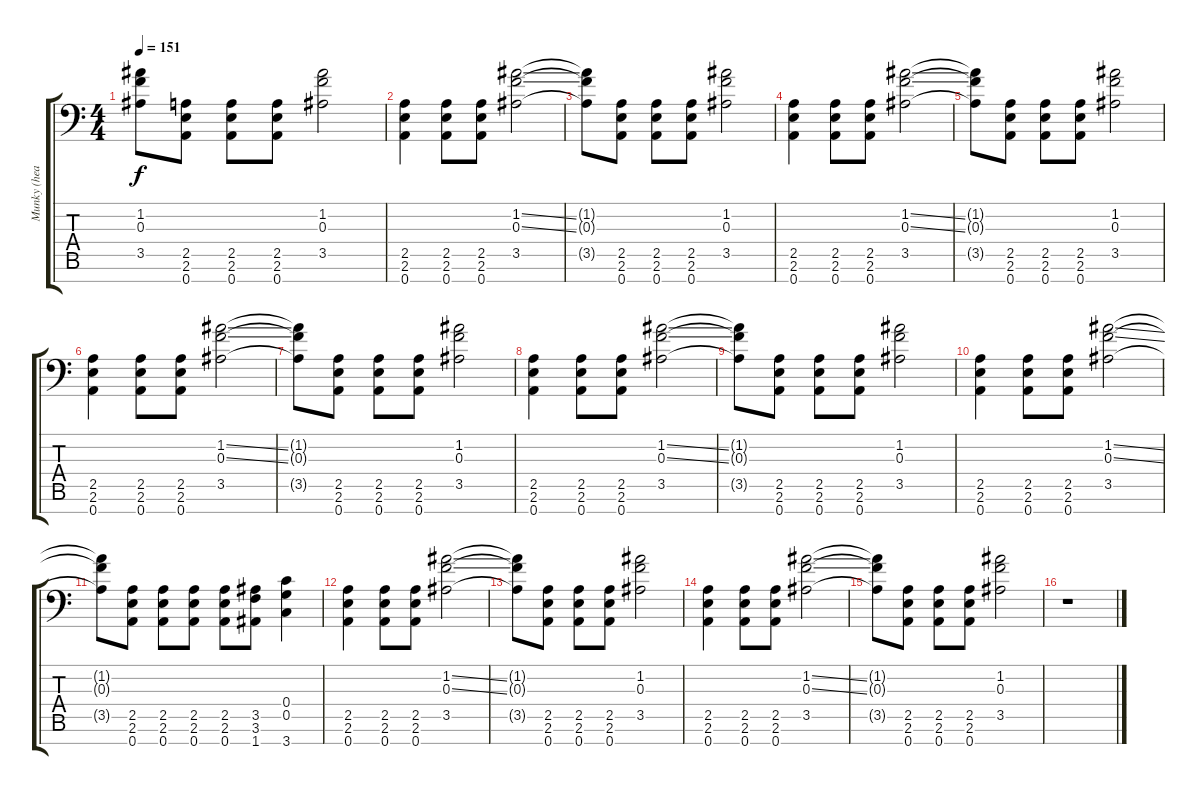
\track ("Munky (heavy dist-rythm)" "Munky (hea") {instrument overdrivenguitar}
\staff {score tabs}
\tuning (D4 A3 F3 C3 G2 D2 A1) {hide}
\ts (4 4)
\tempo 151
\clef f4
\ks c
(1.2{t} 0.3{t} 3.5{t}).8{dy f} (2.5 2.6 0.7).8 (2.5 2.6 0.7).8 (2.5 2.6 0.7).8 (1.2 0.3 3.5).2 |
(2.5 2.6 0.7).4 (2.5 2.6 0.7).8 (2.5 2.6 0.7).8 (1.2{ss} 0.3{ss} 3.5).2 |
(1.2{t} 0.3{t} 3.5{t}).8 (2.5 2.6 0.7).8 (2.5 2.6 0.7).8 (2.5 2.6 0.7).8 (1.2 0.3 3.5).2 |
(2.5 2.6 0.7).4 (2.5 2.6 0.7).8 (2.5 2.6 0.7).8 (1.2{ss} 0.3{ss} 3.5).2 |
(1.2{t} 0.3{t} 3.5{t}).8 (2.5 2.6 0.7).8 (2.5 2.6 0.7).8 (2.5 2.6 0.7).8 (1.2 0.3 3.5).2 |
(2.5 2.6 0.7).4 (2.5 2.6 0.7).8 (2.5 2.6 0.7).8 (1.2{ss} 0.3{ss} 3.5).2 |
(1.2{t} 0.3{t} 3.5{t}).8 (2.5 2.6 0.7).8 (2.5 2.6 0.7).8 (2.5 2.6 0.7).8 (1.2 0.3 3.5).2 |
(2.5 2.6 0.7).4 (2.5 2.6 0.7).8 (2.5 2.6 0.7).8 (1.2{ss} 0.3{ss} 3.5).2 |
(1.2{t} 0.3{t} 3.5{t}).8 (2.5 2.6 0.7).8 (2.5 2.6 0.7).8 (2.5 2.6 0.7).8 (1.2 0.3 3.5).2 |
(2.5 2.6 0.7).4 (2.5 2.6 0.7).8 (2.5 2.6 0.7).8 (1.2{ss} 0.3{ss} 3.5).2 |
(1.2{t} 0.3{t} 3.5{t}).8 (2.5 2.6 0.7).8 (2.5 2.6 0.7).8 (2.5 2.6 0.7).8 (2.5 2.6 0.7).8 (3.5 3.6 1.7).8 (0.4 0.5 3.7).4 |
(2.5 2.6 0.7).4 (2.5 2.6 0.7).8 (2.5 2.6 0.7).8 (1.2{ss} 0.3{ss} 3.5).2 |
(1.2{t} 0.3{t} 3.5{t}).8 (2.5 2.6 0.7).8 (2.5 2.6 0.7).8 (2.5 2.6 0.7).8 (1.2 0.3 3.5).2 |
(2.5 2.6 0.7).4 (2.5 2.6 0.7).8 (2.5 2.6 0.7).8 (1.2{ss} 0.3{ss} 3.5).2 |
(1.2{t} 0.3{t} 3.5{t}).8 (2.5 2.6 0.7).8 (2.5 2.6 0.7).8 (2.5 2.6 0.7).8 (1.2 0.3 3.5).2 |
r.1
